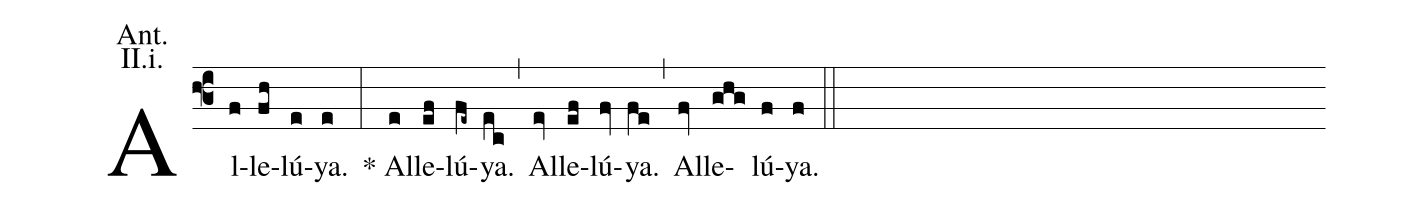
annotation: Ant.;
annotation: II.i.;
%%
(f3) Al(f)le(fh)lú(e)ya.(e) (:)
* Al(e)le(ef)lú(fe~)ya.(ec) (,)
Al(ev)le(ef)lú(fv)ya.(fe) (,)
Al(fv)le(ghg)lú(f)ya.(f) (::)
